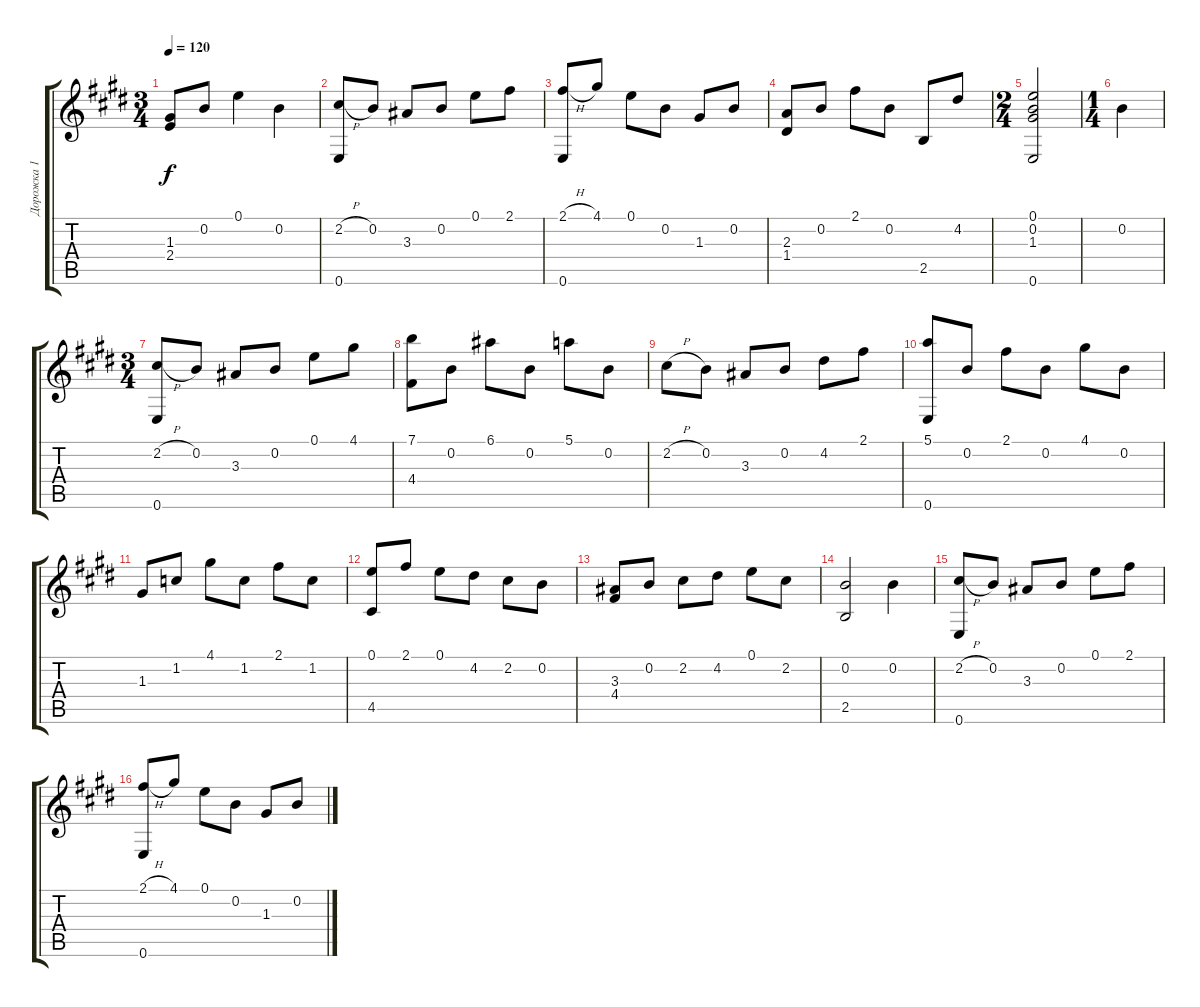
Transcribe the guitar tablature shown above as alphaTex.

\track ("Дорожка 1" "Дорожка 1") {instrument acousticguitarnylon}
\staff {score tabs}
\tuning (E4 B3 G3 D3 A2 E2) {hide}
\ts (3 4)
\tempo 120
\clef g2
\ks e
(1.3 2.4).8{dy f} 0.2.8 0.1.4 0.2.4 |
(2.2{h} 0.6).8 0.2.8 3.3.8 0.2.8 0.1.8 2.1.8 |
(2.1{h} 0.6).8 4.1.8 0.1.8 0.2.8 1.3.8 0.2.8 |
(2.3 1.4).8 0.2.8 2.1.8 0.2.8 2.5.8 4.2.8 |
\ts (2 4)
(0.1 0.2 1.3 0.6).2 |
\ts (1 4)
0.2.4 |
\ts (3 4)
(2.2{h} 0.6).8 0.2.8 3.3.8 0.2.8 0.1.8 4.1.8 |
(7.1 4.4).8 0.2.8 6.1.8 0.2.8 5.1.8 0.2.8 |
2.2{h}.8 0.2.8 3.3.8 0.2.8 4.2.8 2.1.8 |
(5.1 0.6).8 0.2.8 2.1.8 0.2.8 4.1.8 0.2.8 |
1.3.8 1.2.8 4.1.8 1.2.8 2.1.8 1.2.8 |
(0.1 4.5).8 2.1.8 0.1.8 4.2.8 2.2.8 0.2.8 |
(3.3 4.4).8 0.2.8 2.2.8 4.2.8 0.1.8 2.2.8 |
(0.2 2.5).2 0.2.4 |
(2.2{h} 0.6).8 0.2.8 3.3.8 0.2.8 0.1.8 2.1.8 |
(2.1{h} 0.6).8 4.1.8 0.1.8 0.2.8 1.3.8 0.2.8
